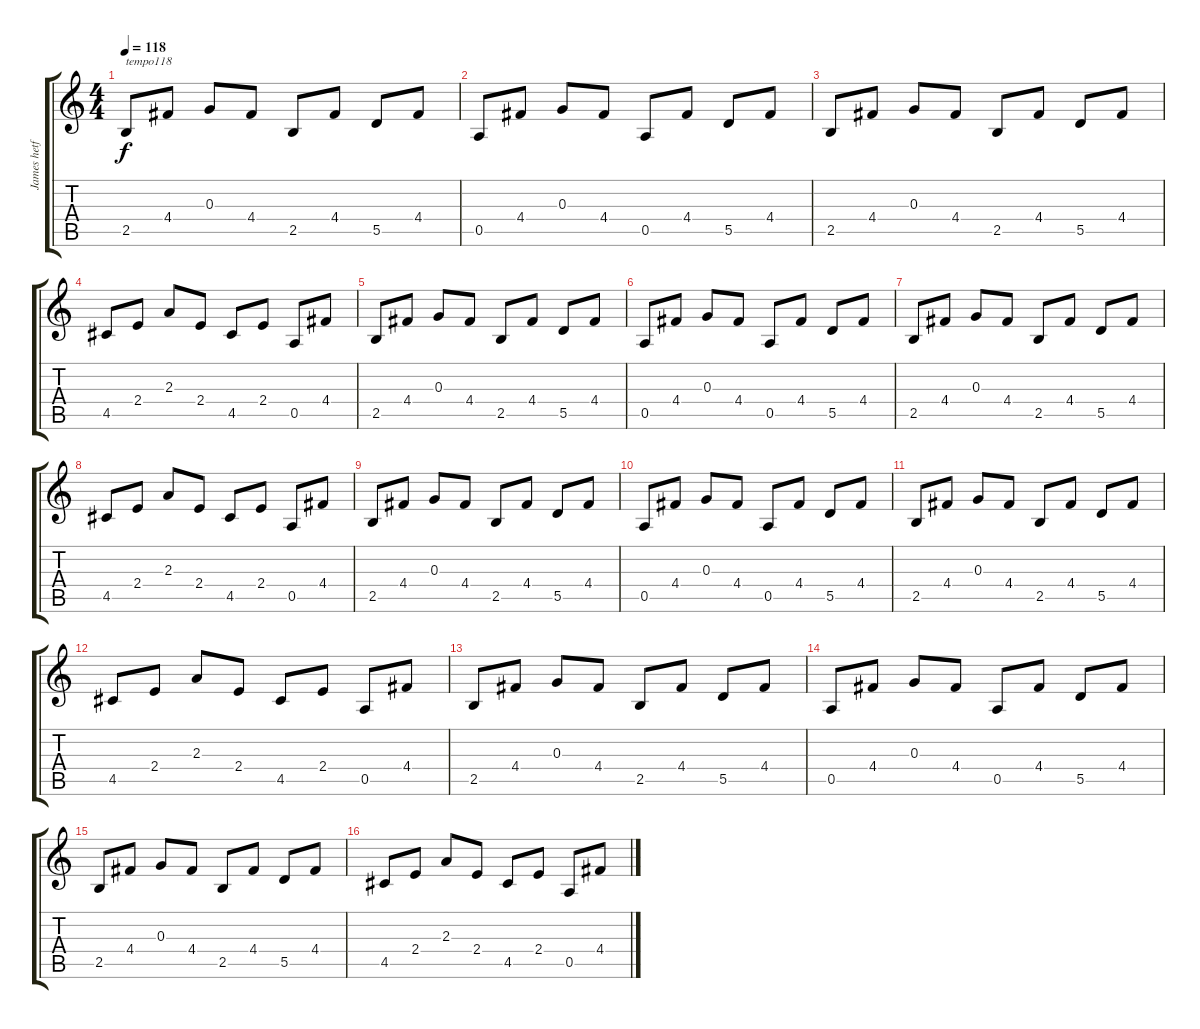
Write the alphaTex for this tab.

\track ("James hetfield clean" "James hetf") {instrument acousticguitarsteel}
\staff {score tabs}
\tuning (E4 B3 G3 D3 A2 E2) {hide}
\ts (4 4)
\tempo 118
\clef g2
\ks c
2.5.8{txt "tempo118" dy f instrument acousticguitarsteel} 4.4.8 0.3.8 4.4.8 2.5.8 4.4.8 5.5.8 4.4.8 |
0.5.8 4.4.8 0.3.8 4.4.8 0.5.8 4.4.8 5.5.8 4.4.8 |
2.5.8 4.4.8 0.3.8 4.4.8 2.5.8 4.4.8 5.5.8 4.4.8 |
4.5.8 2.4.8 2.3.8 2.4.8 4.5.8 2.4.8 0.5.8 4.4.8 |
2.5.8 4.4.8 0.3.8 4.4.8 2.5.8 4.4.8 5.5.8 4.4.8 |
0.5.8 4.4.8 0.3.8 4.4.8 0.5.8 4.4.8 5.5.8 4.4.8 |
2.5.8 4.4.8 0.3.8 4.4.8 2.5.8 4.4.8 5.5.8 4.4.8 |
4.5.8 2.4.8 2.3.8 2.4.8 4.5.8 2.4.8 0.5.8 4.4.8 |
2.5.8 4.4.8 0.3.8 4.4.8 2.5.8 4.4.8 5.5.8 4.4.8 |
0.5.8 4.4.8 0.3.8 4.4.8 0.5.8 4.4.8 5.5.8 4.4.8 |
2.5.8 4.4.8 0.3.8 4.4.8 2.5.8 4.4.8 5.5.8 4.4.8 |
4.5.8 2.4.8 2.3.8 2.4.8 4.5.8 2.4.8 0.5.8 4.4.8 |
2.5.8 4.4.8 0.3.8 4.4.8 2.5.8 4.4.8 5.5.8 4.4.8 |
0.5.8 4.4.8 0.3.8 4.4.8 0.5.8 4.4.8 5.5.8 4.4.8 |
2.5.8 4.4.8 0.3.8 4.4.8 2.5.8 4.4.8 5.5.8 4.4.8 |
4.5.8 2.4.8 2.3.8 2.4.8 4.5.8 2.4.8 0.5.8 4.4.8
